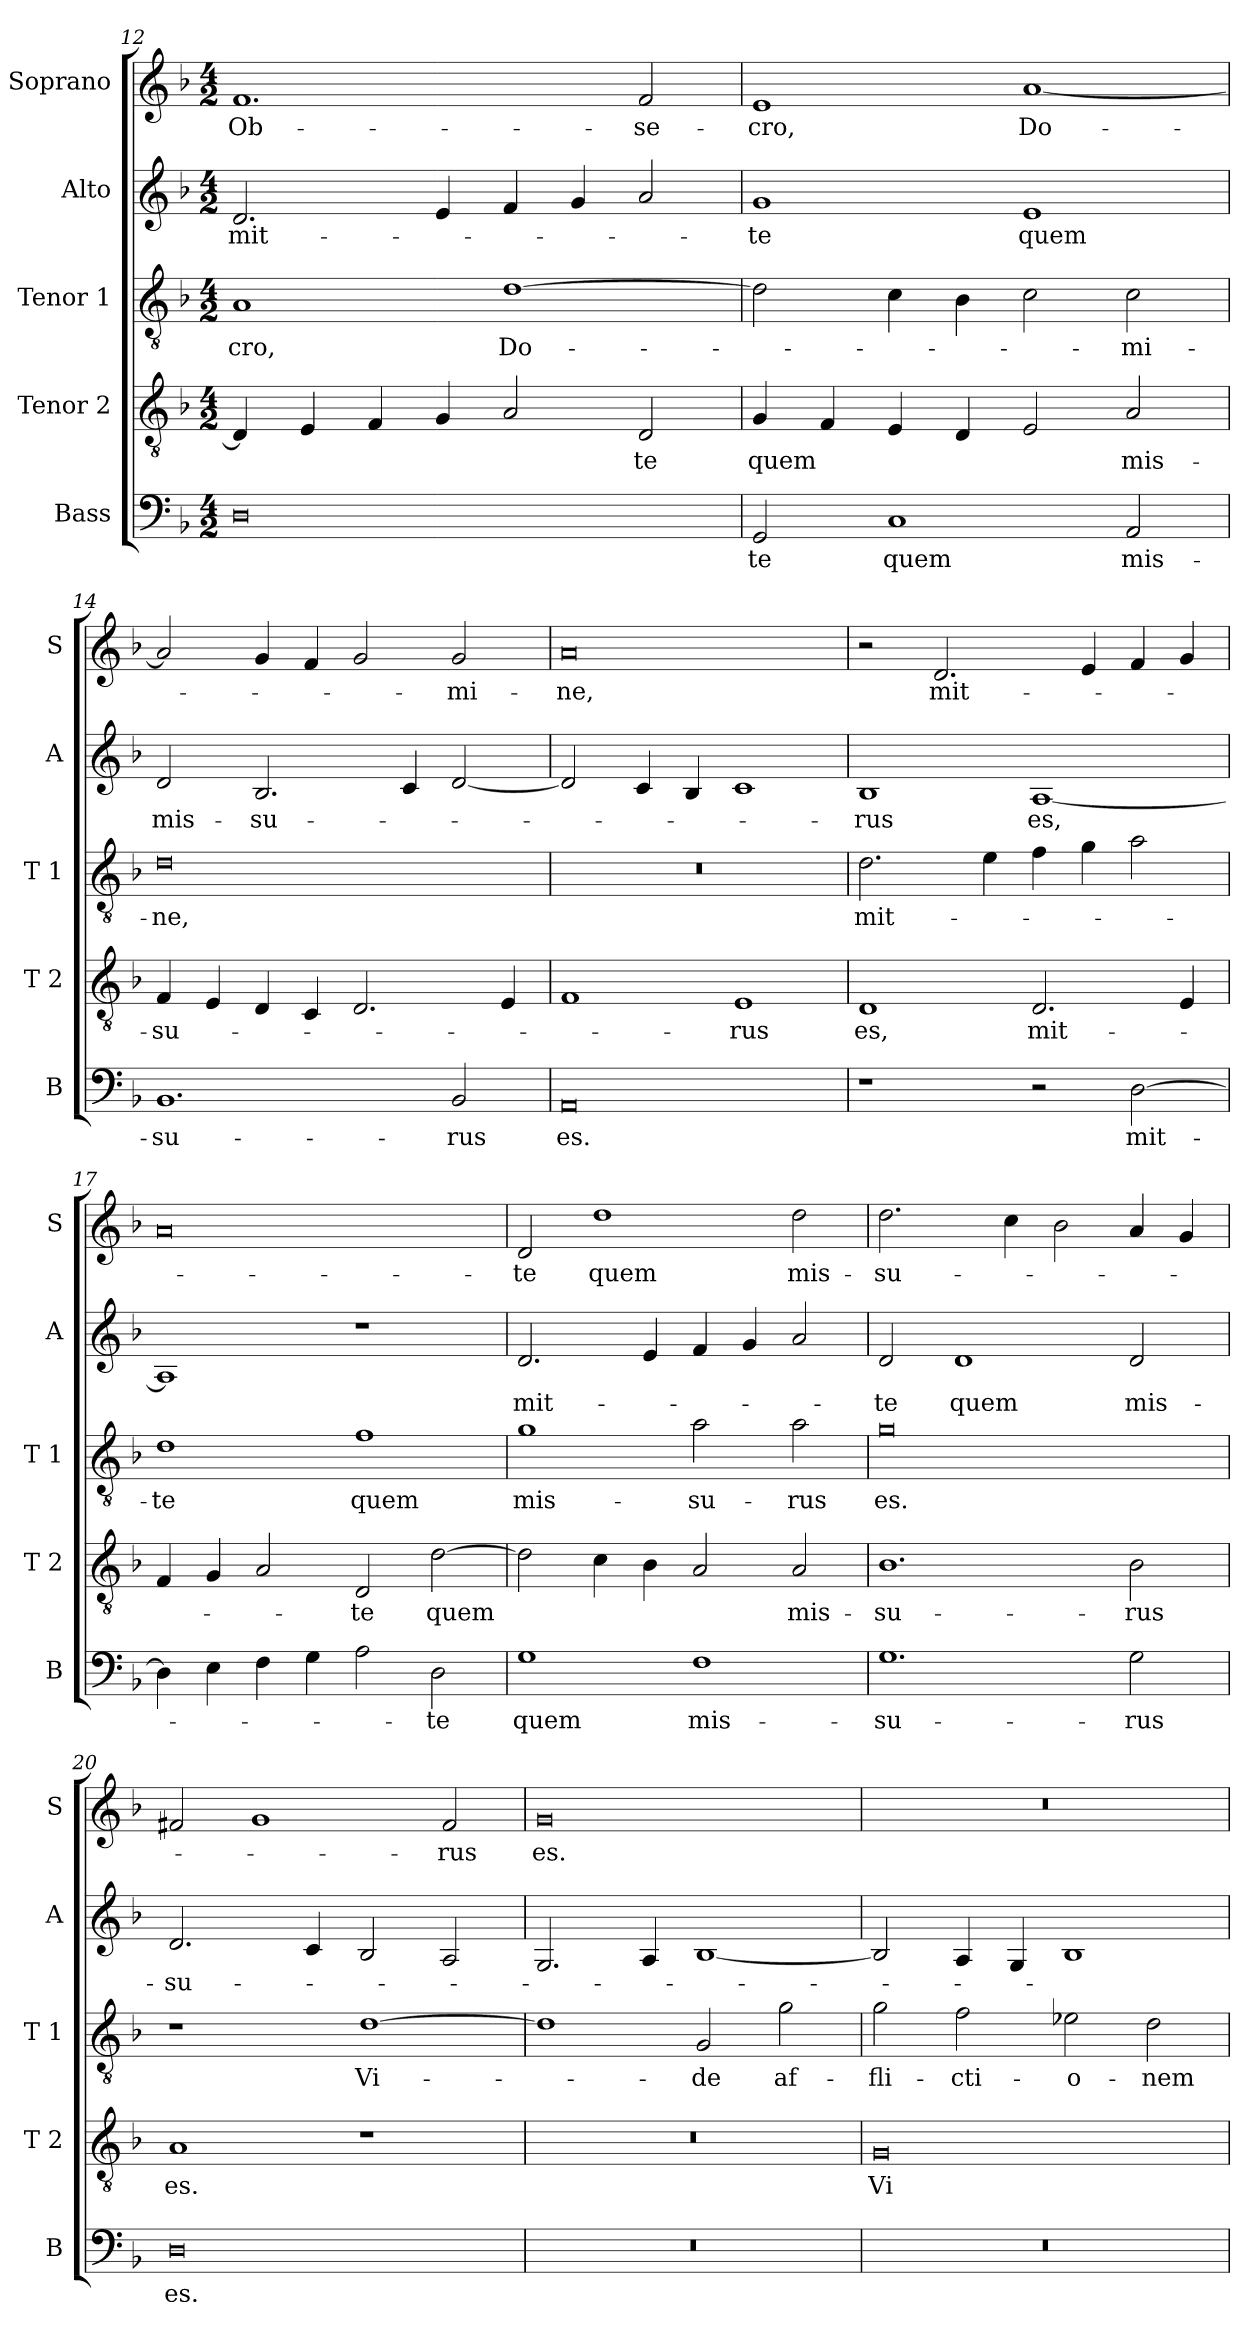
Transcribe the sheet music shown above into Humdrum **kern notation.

**kern	**text	**kern	**text	**kern	**text	**kern	**text	**kern	**text
*part5	*part5	*part4	*part4	*part3	*part3	*part2	*part2	*part1	*part1
*staff5	*staff5	*staff4	*staff4	*staff3	*staff3	*staff2	*staff2	*staff1	*staff1
*I"Bass	*	*I"Tenor 2	*	*I"Tenor 1	*	*I"Alto	*	*I"Soprano	*
*I'B	*	*I'T 2	*	*I'T 1	*	*I'A	*	*I'S	*
!!LO:LB:g=z
*clefF4	*	*clefGv2	*	*clefGv2	*	*clefG2	*	*clefG2	*
*k[b-]	*	*k[b-]	*	*k[b-]	*	*k[b-]	*	*k[b-]	*
*F:	*	*F:	*	*F:	*	*F:	*	*F:	*
*M4/2	*	*M4/2	*	*M4/2	*	*M4/2	*	*M4/2	*
=12	=12	=12	=12	=12	=12	=12	=12	=12	=12
!	!	!	!	!	!LO:LY:b	!	!LO:LY:b	!	!LO:LY:b
0D	.	4D/]	.	1A	-cro,	2.d/	mit-	1.f	Ob-
.	.	4E/	.	.	.	.	.	.	.
.	.	4F/	.	.	.	.	.	.	.
.	.	4G/	.	.	.	4e/	.	.	.
!	!	!	!	!	!LO:LY:b	!	!	!	!
.	.	2A/	.	[1d	Do-	4f/	.	.	.
.	.	.	.	.	.	4g/	.	.	.
!	!	!	!LO:LY:b	!	!	!	!	!	!LO:LY:b
.	.	2D/	-te	.	.	2a/	.	2f/	-se-
=13	=13	=13	=13	=13	=13	=13	=13	=13	=13
!	!LO:LY:b	!	!LO:LY:b	!	!	!	!LO:LY:b	!	!LO:LY:b
2GG/	-te	4G/	quem	2d\]	.	1g	-te	1e	-cro,
.	.	4F/	.	.	.	.	.	.	.
!	!LO:LY:b	!	!	!	!	!	!	!	!
1C	quem	4E/	.	4c\	.	.	.	.	.
.	.	4D/	.	4B-\	.	.	.	.	.
!	!	!	!	!	!	!	!LO:LY:b	!	!LO:LY:b
.	.	2E/	.	2c\	.	1e	quem	[1a	Do-
!	!LO:LY:b	!	!LO:LY:b	!	!LO:LY:b	!	!	!	!
2AA/	mis-	2A/	mis-	2c\	-mi-	.	.	.	.
=14	=14	=14	=14	=14	=14	=14	=14	=14	=14
!	!LO:LY:b	!	!LO:LY:b	!	!LO:LY:b	!	!LO:LY:b	!	!
1.BB-	-su-	4F/	-su-	0d	-ne,	2d/	mis-	2a/]	.
.	.	4E/	.	.	.	.	.	.	.
!	!	!	!	!	!	!	!LO:LY:b	!	!
.	.	4D/	.	.	.	2.B-/	-su-	4g/	.
.	.	4C/	.	.	.	.	.	4f/	.
.	.	2.D/	.	.	.	.	.	2g/	.
.	.	.	.	.	.	4c/	.	.	.
!	!LO:LY:b	!	!	!	!	!	!	!	!LO:LY:b
2BB-/	-rus	.	.	.	.	[2d/	.	2g/	-mi-
.	.	4E/	.	.	.	.	.	.	.
!!LO:LB:g=z
=15	=15	=15	=15	=15	=15	=15	=15	=15	=15
!	!LO:LY:b	!	!	!	!	!	!	!	!LO:LY:b
0AA	es.	1F	.	0r	.	2d/]	.	0a	-ne,
.	.	.	.	.	.	4c/	.	.	.
.	.	.	.	.	.	4B-/	.	.	.
!	!	!	!LO:LY:b	!	!	!	!	!	!
.	.	1E	-rus	.	.	1c	.	.	.
=16	=16	=16	=16	=16	=16	=16	=16	=16	=16
!	!	!	!LO:LY:b	!	!LO:LY:b	!	!LO:LY:b	!	!
1r	.	1D	es,	2.d\	mit-	1B-	-rus	2r	.
!	!	!	!	!	!	!	!	!	!LO:LY:b
.	.	.	.	.	.	.	.	2.d/	mit-
.	.	.	.	4e\	.	.	.	.	.
!	!	!	!LO:LY:b	!	!	!	!LO:LY:b	!	!
2r	.	2.D/	mit-	4f\	.	[1A	es,	.	.
.	.	.	.	4g\	.	.	.	4e/	.
!	!LO:LY:b	!	!	!	!	!	!	!	!
[2D\	mit-	.	.	2a\	.	.	.	4f/	.
.	.	4E/	.	.	.	.	.	4g/	.
=17	=17	=17	=17	=17	=17	=17	=17	=17	=17
!	!	!	!	!	!LO:LY:b	!	!	!	!
4D\]	.	4F/	.	1d	-te	1A]	.	0a	.
4E\	.	4G/	.	.	.	.	.	.	.
4F\	.	2A/	.	.	.	.	.	.	.
4G\	.	.	.	.	.	.	.	.	.
!	!	!	!LO:LY:b	!	!LO:LY:b	!	!	!	!
2A\	.	2D/	-te	1f	quem	1r	.	.	.
!	!LO:LY:b	!	!LO:LY:b	!	!	!	!	!	!
2D\	-te	[2d\	quem	.	.	.	.	.	.
=18	=18	=18	=18	=18	=18	=18	=18	=18	=18
!	!LO:LY:b	!	!	!	!LO:LY:b	!	!LO:LY:b	!	!LO:LY:b
1G	quem	2d\]	.	1g	mis-	2.d/	mit-	2d/	-te
!	!	!	!	!	!	!	!	!	!LO:LY:b
.	.	4c\	.	.	.	.	.	1dd	quem
.	.	4B-\	.	.	.	4e/	.	.	.
!	!LO:LY:b	!	!	!	!LO:LY:b	!	!	!	!
1F	mis-	2A/	.	2a\	-su-	4f/	.	.	.
.	.	.	.	.	.	4g/	.	.	.
!	!	!	!LO:LY:b	!	!LO:LY:b	!	!	!	!LO:LY:b
.	.	2A/	mis-	2a\	-rus	2a/	.	2dd\	mis-
!!LO:PB:g=z
=19	=19	=19	=19	=19	=19	=19	=19	=19	=19
!	!LO:LY:b	!	!LO:LY:b	!	!LO:LY:b	!	!LO:LY:b	!	!LO:LY:b
1.G	-su-	1.B-	-su-	0g	es.	2d/	-te	2.dd\	-su-
!	!	!	!	!	!	!	!LO:LY:b	!	!
.	.	.	.	.	.	1d	quem	.	.
.	.	.	.	.	.	.	.	4cc\	.
.	.	.	.	.	.	.	.	2b-\	.
!	!LO:LY:b	!	!LO:LY:b	!	!	!	!LO:LY:b	!	!
2G\	-rus	2B-\	-rus	.	.	2d/	mis-	4a/	.
.	.	.	.	.	.	.	.	4g/	.
=20	=20	=20	=20	=20	=20	=20	=20	=20	=20
!	!LO:LY:b	!	!LO:LY:b	!	!	!	!LO:LY:b	!	!
0D	es.	1A	es.	1r	.	2.d/	-su-	2f#X/	.
.	.	.	.	.	.	.	.	1g	.
.	.	.	.	.	.	4c/	.	.	.
!	!	!	!	!	!LO:LY:b	!	!	!	!
.	.	1r	.	[1d	Vi-	2B-/	.	.	.
!	!	!	!	!	!	!	!	!	!LO:LY:b
.	.	.	.	.	.	2A/	.	2f#/	-rus
=21	=21	=21	=21	=21	=21	=21	=21	=21	=21
!	!	!	!	!	!	!	!	!	!LO:LY:b
0r	.	0r	.	1d]	.	2.G/	.	0g	es.
.	.	.	.	.	.	4A/	.	.	.
!	!	!	!	!	!LO:LY:b	!	!	!	!
.	.	.	.	2G/	-de	[1B-	.	.	.
!	!	!	!	!	!LO:LY:b	!	!	!	!
.	.	.	.	2g\	af-	.	.	.	.
=22	=22	=22	=22	=22	=22	=22	=22	=22	=22
!	!	!	!LO:LY:b	!	!LO:LY:b	!	!	!	!
0r	.	0G	Vi-	2g\	-fli-	2B-/]	.	0r	.
!	!	!	!	!	!LO:LY:b	!	!	!	!
.	.	.	.	2f\	-cti-	4A/	.	.	.
.	.	.	.	.	.	4G/	.	.	.
!	!	!	!	!	!LO:LY:b	!	!	!	!
.	.	.	.	2e-X\	-o-	1B-	.	.	.
!	!	!	!	!	!LO:LY:b	!	!	!	!
.	.	.	.	2d\	-nem	.	.	.	.
=	=	=	=	=	=	=	=	=	=
*-	*-	*-	*-	*-	*-	*-	*-	*-	*-
